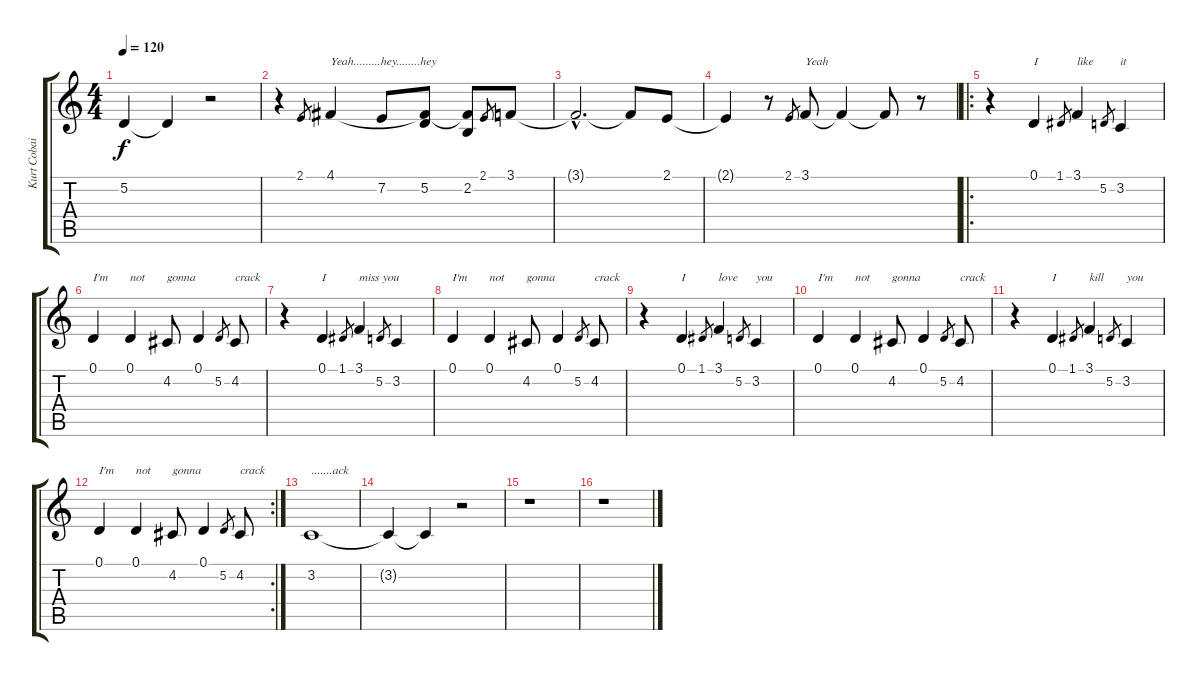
\track ("Kurt Cobain : Voice" "Kurt Cobai") {instrument cello}
\staff {score tabs}
\tuning (D4 A3 F3 C3 G2 D2) {hide}
\ts (4 4)
\tempo 120
\clef g2
\ks c
5.2{t}.4{dy f} 5.2{t}.4 r.2 |
r.4 2.1.8{gr} 4.1.4{txt "Yeah.........hey........hey"} 7.2.8 (4.1{t} 5.2).8 (4.1{t} 2.2).8 2.1.8{gr} 3.1.8 |
3.1{hac t}.2{d} 3.1{t}.8 2.1.8 |
2.1{t}.4 r.8 2.1.8{gr} 3.1.8{txt "Yeah"} 3.1{t}.4 3.1{t}.8 r.8 |
\ro
r.4 0.1.4{txt "I"} 1.1.8{gr} 3.1.4{txt "like"} 5.2.8{gr} 3.2.4{txt "it"} |
0.1.4{txt "I'm"} 0.1.4{txt "not"} 4.2.8{txt "gonna"} 0.1.4 5.2.8{gr} 4.2.8{txt "crack"} |
r.4 0.1.4{txt "I"} 1.1.8{gr} 3.1.4{txt "miss you"} 5.2.8{gr} 3.2.4 |
0.1.4{txt "I'm"} 0.1.4{txt "not"} 4.2.8{txt "gonna"} 0.1.4 5.2.8{gr} 4.2.8{txt "crack"} |
r.4 0.1.4{txt "I "} 1.1.8{gr} 3.1.4{txt "love"} 5.2.8{gr} 3.2.4{txt "you"} |
0.1.4{txt "I'm"} 0.1.4{txt "not"} 4.2.8{txt "gonna"} 0.1.4 5.2.8{gr} 4.2.8{txt "crack"} |
r.4 0.1.4{txt "I"} 1.1.8{gr} 3.1.4{txt "kill"} 5.2.8{gr} 3.2.4{txt "you"} |
\rc 2
0.1.4{txt "I'm"} 0.1.4{txt "not"} 4.2.8{txt "gonna"} 0.1.4 5.2.8{gr} 4.2.8{txt "crack"} |
3.2.1{txt ".......ack"} |
3.2{t}.4 3.2{t}.4 r.2 |
r.1 |
r.1
